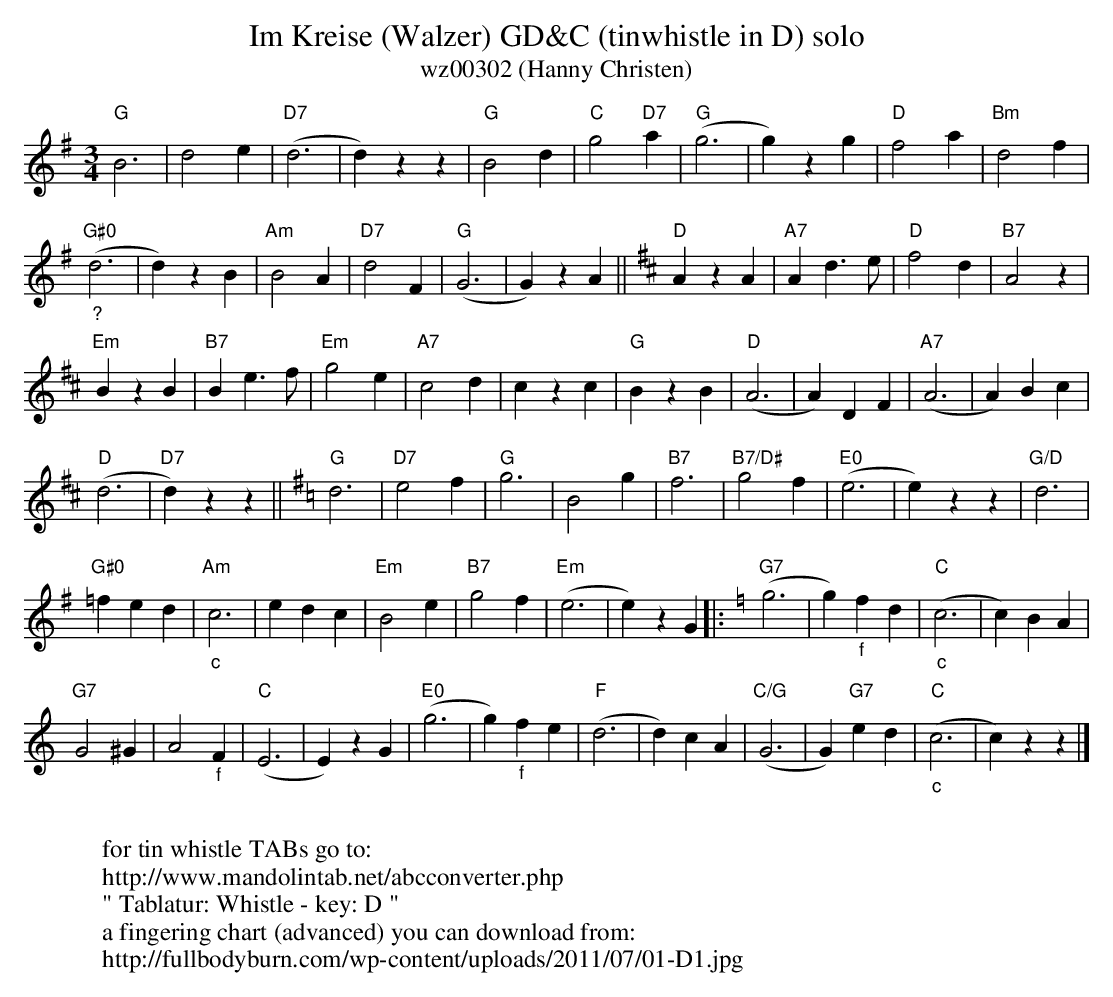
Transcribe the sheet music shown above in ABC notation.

X:1
T:Im Kreise (Walzer) GD&C (tinwhistle in D) solo
T:wz00302 (Hanny Christen)
M:3/4
L:1/4
K:G transpose=12
"G"B3 | d2e | ("D7"d3 | d)zz | "G"B2d | "C"g2"D7"a | ("G"g3 | g)zg | "D"f2a | "Bm"d2f |
("G#0""_?"d3 | d)zB | "Am"B2A | "D7"d2F | ("G"G3 | G)zA || [K:D] "D"AzA | "A7"Ad>e | "D"f2d | "B7"A2z |
"Em"BzB | "B7"Be>f | "Em"g2e | "A7"c2d | czc | "G"BzB | ("D"A3 | A)DF | ("A7"A3 | A)Bc |
("D"d3 | "D7"d)zz || [K:G] "G"d3 | "D7"e2f | "G"g3 | B2g | "B7"f3 | "B7/D#"g2f | ("E0"e3 | e)zz | "G/D"d3 |
"G#0"=fed | "Am""_c"c3 | edc | "Em"B2e | "B7"g2f | ("Em"e3 | e)zG |: [K:C] ("G7"g3 | g)"_f"fd | ("C""_c"c3 | c)BA |
"G7"G2^G | A2"_f"F | ("C"E3 | E)zG | ("E0"g3 | g)"_f"fe | ("F"d3 | d) cA | ("C/G"G3 | G)"G7"ed | ("C""_c"c3 | c)zz |]
W:
W:for tin whistle TABs go to:
W:http://www.mandolintab.net/abcconverter.php
W:" Tablatur: Whistle - key: D "
W:a fingering chart (advanced) you can download from:
W:http://fullbodyburn.com/wp-content/uploads/2011/07/01-D1.jpg
